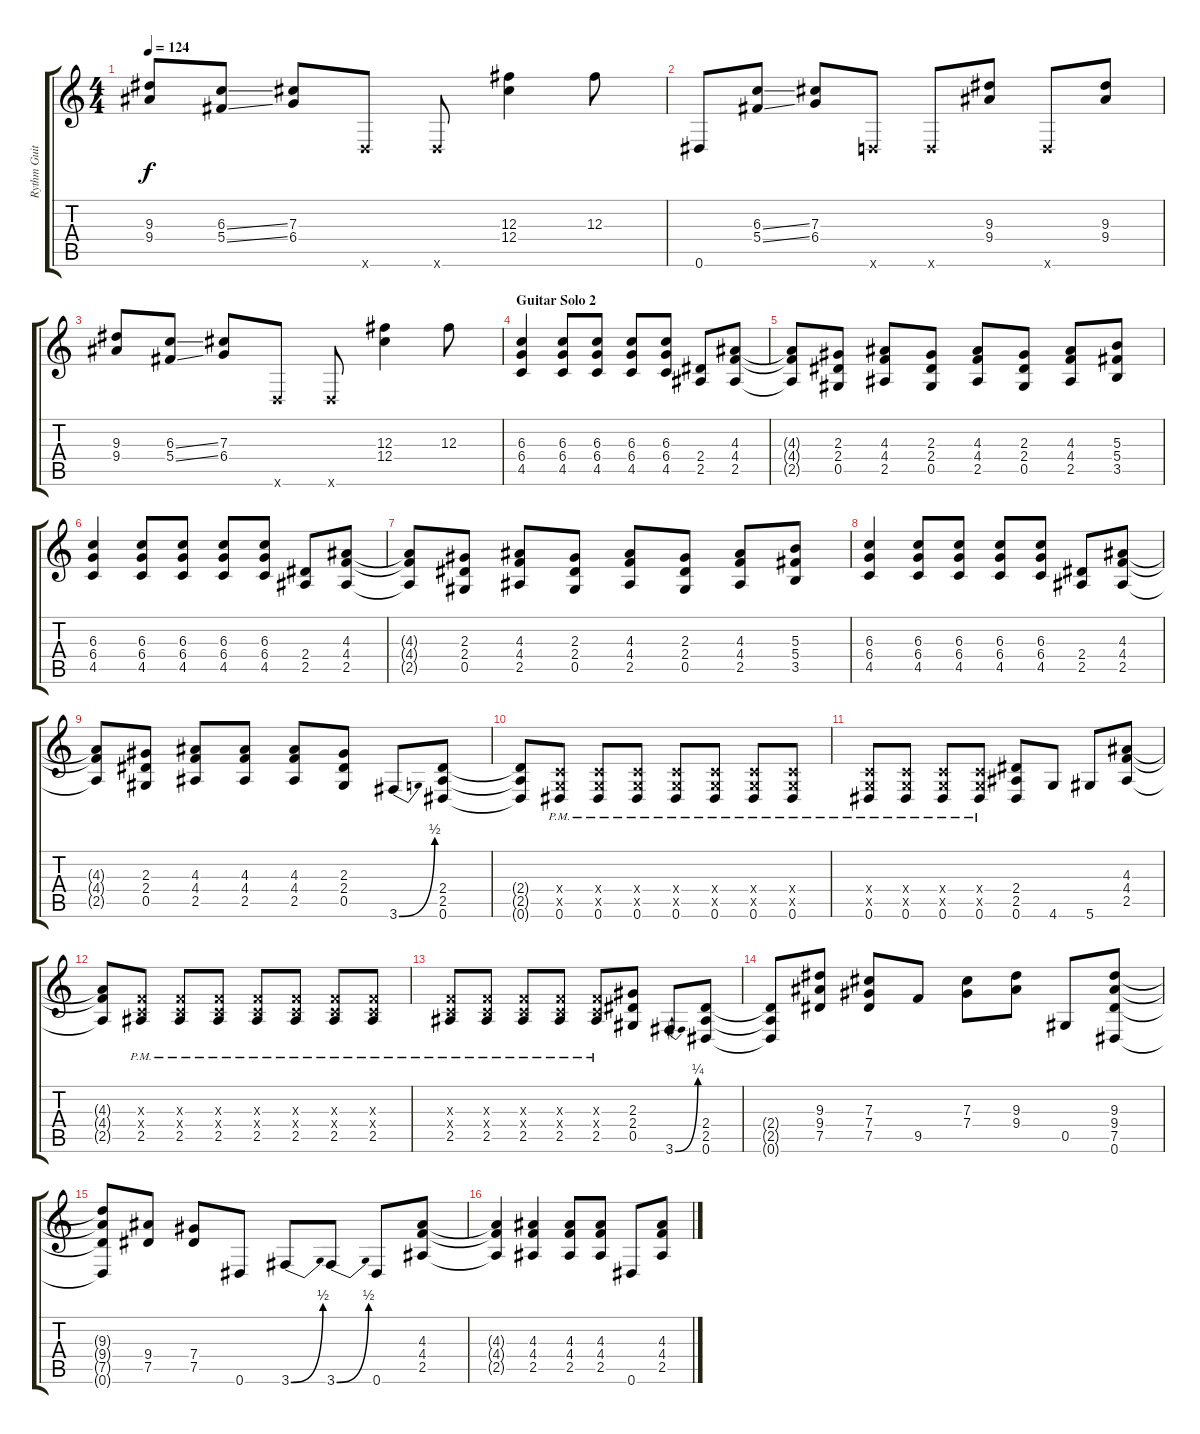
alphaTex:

\track ("Rythm Guitar 2" "Rythm Guit") {instrument overdrivenguitar}
\staff {score tabs}
\tuning (Eb4 Bb3 Gb3 Db3 Ab2 Eb2) {hide}
\ts (4 4)
\tempo 124
\clef g2
\ks c
(9.3 9.4).8{dy f} (6.3{ss} 5.4{ss}).8 (7.3 6.4).8 -1.6{x}.8 -1.6{x}.8 (12.3 12.4).4 12.3.8 |
0.6.8 (6.3{ss} 5.4{ss}).8 (7.3 6.4).8 -1.6{x}.8 -1.6{x}.8 (9.3 9.4).8 -1.6{x}.8 (9.3 9.4).8 |
(9.3 9.4).8 (6.3{ss} 5.4{ss}).8 (7.3 6.4).8 -1.6{x}.8 -1.6{x}.8 (12.3 12.4).4 12.3.8 |
\section ("" "Guitar Solo 2")
(6.3 6.4 4.5).4 (6.3 6.4 4.5).8 (6.3 6.4 4.5).8 (6.3 6.4 4.5).8 (6.3 6.4 4.5).8 (2.4 2.5).8 (4.3 4.4 2.5).8 |
(4.3{t} 4.4{t} 2.5{t}).8 (2.3 2.4 0.5).8 (4.3 4.4 2.5).8 (2.3 2.4 0.5).8 (4.3 4.4 2.5).8 (2.3 2.4 0.5).8 (4.3 4.4 2.5).8 (5.3 5.4 3.5).8 |
(6.3 6.4 4.5).4 (6.3 6.4 4.5).8 (6.3 6.4 4.5).8 (6.3 6.4 4.5).8 (6.3 6.4 4.5).8 (2.4 2.5).8 (4.3 4.4 2.5).8 |
(4.3{t} 4.4{t} 2.5{t}).8 (2.3 2.4 0.5).8 (4.3 4.4 2.5).8 (2.3 2.4 0.5).8 (4.3 4.4 2.5).8 (2.3 2.4 0.5).8 (4.3 4.4 2.5).8 (5.3 5.4 3.5).8 |
(6.3 6.4 4.5).4 (6.3 6.4 4.5).8 (6.3 6.4 4.5).8 (6.3 6.4 4.5).8 (6.3 6.4 4.5).8 (2.4 2.5).8 (4.3 4.4 2.5).8 |
(4.3{t} 4.4{t} 2.5{t}).8 (2.3 2.4 0.5).8 (4.3 4.4 2.5).8 (4.3 4.4 2.5).8 (4.3 4.4 2.5).8 (2.3 2.4 0.5).8 3.6{be (bend 0 0 60 2)}.8 (2.4 2.5 0.6).8 |
(2.4{t} 2.5{t} 0.6{t}).8 (-1.4{x} -1.5{x} 0.6{pm}).8 (-1.4{x} -1.5{x} 0.6{pm}).8 (-1.4{x} -1.5{x} 0.6{pm}).8 (-1.4{x} -1.5{x} 0.6{pm}).8 (-1.4{x} -1.5{x} 0.6{pm}).8 (-1.4{x} -1.5{x} 0.6{pm}).8 (-1.4{x} -1.5{x} 0.6{pm}).8 |
(-1.4{x} -1.5{x} 0.6{pm}).8 (-1.4{x} -1.5{x} 0.6{pm}).8 (-1.4{x} -1.5{x} 0.6{pm}).8 (-1.4{x} -1.5{x} 0.6{pm}).8 (2.4 2.5 0.6).8 4.6.8 5.6.8 (4.3 4.4 2.5).8 |
(4.3{t} 4.4{t} 2.5{t}).8 (-1.3{x} -1.4{x} 2.5{pm}).8 (-1.3{x} -1.4{x} 2.5{pm}).8 (-1.3{x} -1.4{x} 2.5{pm}).8 (-1.3{x} -1.4{x} 2.5{pm}).8 (-1.3{x} -1.4{x} 2.5{pm}).8 (-1.3{x} -1.4{x} 2.5{pm}).8 (-1.3{x} -1.4{x} 2.5{pm}).8 |
(-1.3{x} -1.4{x} 2.5{pm}).8 (-1.3{x} -1.4{x} 2.5{pm}).8 (-1.3{x} -1.4{x} 2.5{pm}).8 (-1.3{x} -1.4{x} 2.5{pm}).8 (-1.3{x} -1.4{x} 2.5{pm}).8 (2.3 2.4 0.5).8 3.6{be (bend 0 0 60 1)}.8 (2.4 2.5 0.6).8 |
(2.4{t} 2.5{t} 0.6{t}).8 (9.3 9.4 7.5).8 (7.3 7.4 7.5).8 9.5.8 (7.3 7.4).8 (9.3 9.4).8 0.5.8 (9.3 9.4 7.5 0.6).8 |
(9.3{t} 9.4{t} 7.5{t} 0.6{t}).8 (9.4 7.5).8 (7.4 7.5).8 0.6.8 3.6{be (bend 0 0 60 2)}.8 3.6{be (bend 0 0 60 2)}.8 0.6.8 (4.3 4.4 2.5).8 |
(4.3{t} 4.4{t} 2.5{t}).4 (4.3 4.4 2.5).4 (4.3 4.4 2.5).8 (4.3 4.4 2.5).8 0.6.8 (4.3 4.4 2.5).8
